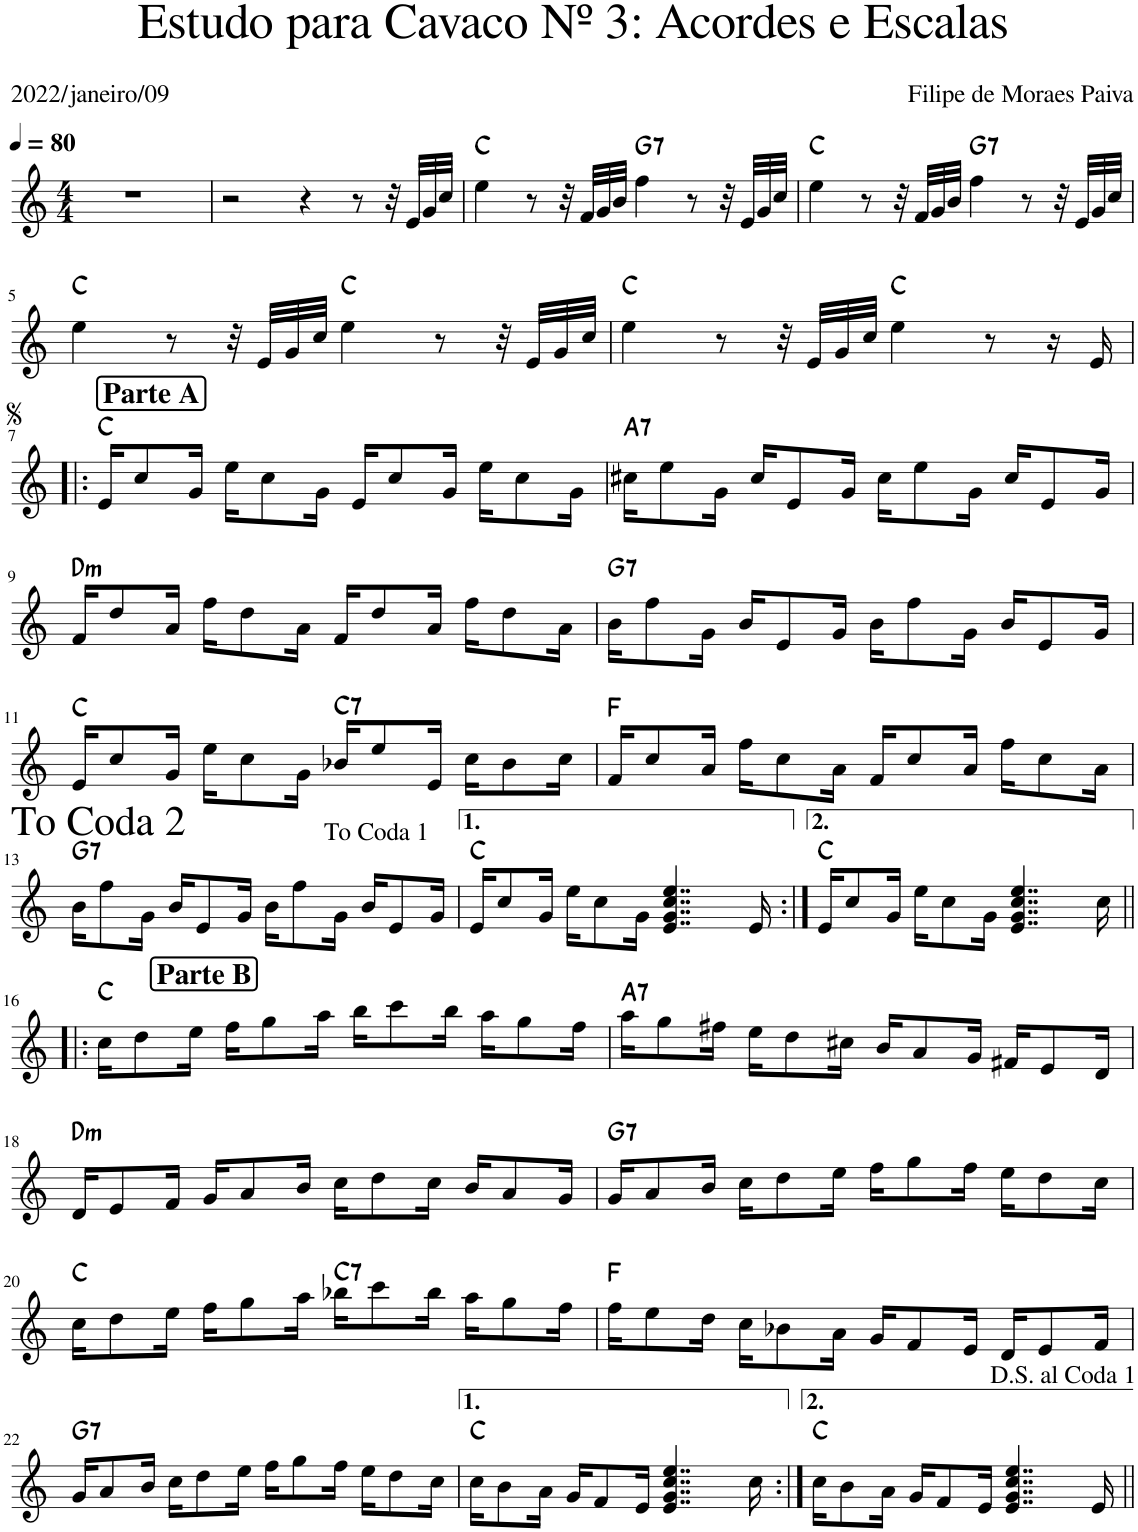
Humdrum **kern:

**kern	**kern	**dynam	**harte	**kern	**kern	**dynam	**harte	**kern	**harte	**kern	**harte
*part6	*part5	*part5	*part5	*part4	*part3	*part3	*part3	*part2	*part2	*part1	*part1
*staff6	*staff5	*staff5	*	*staff4	*staff3	*staff3	*	*staff2	*	*staff1	*
*I"Intro	*I"Intro	*	*	*I"P G	*I"P M	*	*	*I"PA2	*	*I"P A	*
*I'Int	*I'Int	*	*	*I'P G	*I'P M	*	*	*I'PA2	*	*I'P A	*
*stria5	*stria5	*	*	*stria5	*stria5	*	*	*stria5	*	*	*
*clefFv4	*clefGv2	*	*	*clefFv4	*clefGv2	*	*	*clefG2	*	*clefG2	*
*	*	*	*	*	*	*	*	*ITrd1c2	*	*	*
*k[]	*k[]	*	*	*k[]	*k[]	*	*	*k[]	*	*k[]	*
*M4/4	*M4/4	*	*	*M4/4	*M4/4	*	*	*M4/4	*	*M4/4	*
*MM80	*MM80	*	*	*MM80	*MM80	*	*	*MM80	*	*MM80	*
=1	=1	=1	=1	=1	=1	=1	=1	=1	=1	=1	=1
1r	1r	.	.	1r	1r	.	.	1r	.	1r	.
=2	=2	=2	=2	=2	=2	=2	=2	=2	=2	=2	=2
1r	1r	.	.	1r	1r	.	.	2r	.	2r	.
.	.	.	.	.	.	.	.	4r	.	4r	.
.	.	.	.	.	.	.	.	8r	.	8r	.
.	.	.	.	.	.	.	.	32r	.	32r	.
.	.	.	.	.	.	.	.	32e/LLL	.	32e/LLL	.
.	.	.	.	.	.	.	.	32g/	.	32g/	.
.	.	.	.	.	.	.	.	32cc/JJJ	.	32cc/JJJ	.
=3	=3	=3	=3	=3	=3	=3	=3	=3	=3	=3	=3
!	!	!LO:DY:b	!	!	!	!	!	!	!	!	!
4C	16r	p	C:maj	4C	1r	.	.	4ee	C:maj	4ee\	C:maj
.	8g\ 8cc\ 8ee\L	.	.	.	.	.	.	.	.	.	.
.	[16g\ [16cc\ [16ee\Jk	.	.	.	.	.	.	.	.	.	.
8.CC/L	8g]\ 8cc]\ 8ee]\L	.	.	8.CC/L	.	.	.	8r	.	8r	.
.	[8g\ [8cc\ [8ee\J	.	.	.	.	.	.	32r	.	32r	.
.	.	.	.	.	.	.	.	32f/LLL	.	32f/LLL	.
16EE/Jk	.	.	.	16EE/Jk	.	.	.	32g/	.	32g/	.
.	.	.	.	.	.	.	.	32b/JJJ	.	32b/JJJ	.
!	!	!	!LO:H:kt=7	!	!	!	!	!	!LO:H:kt=7	!	!LO:H:kt=7
4GG	8g]\ 8cc]\ 8ee]\L	.	G:7	4GG	.	.	.	4ff	G:7	4ff\	G:7
.	[8g\ [8b\ [8dd\ [8ff\J	.	.	.	.	.	.	.	.	.	.
8.GGG/L	16g]\ 16b]\ 16dd]\ 16ff]\KL	.	.	8.GGG/L	.	.	.	8r	.	8r	.
.	8.g\ 8.b\ 8.dd\ 8.ff\J	.	.	.	.	.	.	.	.	.	.
.	.	.	.	.	.	.	.	32r	.	32r	.
.	.	.	.	.	.	.	.	32e/LLL	.	32e/LLL	.
16BBB/Jk	.	.	.	16BBB/Jk	.	.	.	32g/	.	32g/	.
.	.	.	.	.	.	.	.	32cc/JJJ	.	32cc/JJJ	.
=4	=4	=4	=4	=4	=4	=4	=4	=4	=4	=4	=4
!	!	!LO:DY:b	!	!	!	!	!	!	!	!	!
4C	16r	p	C:maj	4C	1r	.	.	4ee	C:maj	4ee\	C:maj
.	8g\ 8cc\ 8ee\L	.	.	.	.	.	.	.	.	.	.
.	[16g\ [16cc\ [16ee\Jk	.	.	.	.	.	.	.	.	.	.
8.CC/L	8g]\ 8cc]\ 8ee]\L	.	.	8.CC/L	.	.	.	8r	.	8r	.
.	[8g\ [8cc\ [8ee\J	.	.	.	.	.	.	32r	.	32r	.
.	.	.	.	.	.	.	.	32f/LLL	.	32f/LLL	.
16EE/Jk	.	.	.	16EE/Jk	.	.	.	32g/	.	32g/	.
.	.	.	.	.	.	.	.	32b/JJJ	.	32b/JJJ	.
!	!	!	!LO:H:kt=7	!	!	!	!	!	!LO:H:kt=7	!	!LO:H:kt=7
4GG	8g]\ 8cc]\ 8ee]\L	.	G:7	4GG	.	.	.	4ff	G:7	4ff\	G:7
.	[8g\ [8b\ [8dd\ [8ff\J	.	.	.	.	.	.	.	.	.	.
8.GGG/L	16g]\ 16b]\ 16dd]\ 16ff]\KL	.	.	8.GGG/L	.	.	.	8r	.	8r	.
.	8.g\ 8.b\ 8.dd\ 8.ff\J	.	.	.	.	.	.	.	.	.	.
.	.	.	.	.	.	.	.	32r	.	32r	.
.	.	.	.	.	.	.	.	32e/LLL	.	32e/LLL	.
16BBB/Jk	.	.	.	16BBB/Jk	.	.	.	32g/	.	32g/	.
.	.	.	.	.	.	.	.	32cc/JJJ	.	32cc/JJJ	.
!!LO:LB:g=z
=5	=5	=5	=5	=5	=5	=5	=5	=5	=5	=5	=5
!	!	!LO:DY:b	!	!	!	!	!	!	!	!	!
4C	16r	p	C:maj	4C	1r	.	.	4ee	C:maj	4ee\	C:maj
.	8g\ 8cc\ 8ee\L	.	.	.	.	.	.	.	.	.	.
.	[16g\ [16cc\ [16ee\Jk	.	.	.	.	.	.	.	.	.	.
8.CC/L	8g]\ 8cc]\ 8ee]\L	.	.	8.CC/L	.	.	.	8r	.	8r	.
.	[8g\ [8cc\ [8ee\J	.	.	.	.	.	.	32r	.	32r	.
.	.	.	.	.	.	.	.	32e/LLL	.	32e/LLL	.
16EE/Jk	.	.	.	16EE/Jk	.	.	.	32g/	.	32g/	.
.	.	.	.	.	.	.	.	32cc/JJJ	.	32cc/JJJ	.
4C	8g]\ 8cc]\ 8ee]\L	.	.	4C	.	.	.	4ee	C:maj	4ee\	C:maj
.	[8g\ [8cc\ [8ee\J	.	.	.	.	.	.	.	.	.	.
8.CC/L	16g]\ 16cc]\ 16ee]\KL	.	.	8.CC/L	.	.	.	8r	.	8r	.
.	8.g\ 8.cc\ 8.ee\J	.	.	.	.	.	.	.	.	.	.
.	.	.	.	.	.	.	.	32r	.	32r	.
.	.	.	.	.	.	.	.	32e/LLL	.	32e/LLL	.
16EE/Jk	.	.	.	16EE/Jk	.	.	.	32g/	.	32g/	.
.	.	.	.	.	.	.	.	32cc/JJJ	.	32cc/JJJ	.
=6	=6	=6	=6	=6	=6	=6	=6	=6	=6	=6	=6
!	!	!LO:DY:b	!	!	!	!	!	!	!	!	!
4C	16r	p	C:maj	4C	1r	.	.	4ee	C:maj	4ee\	C:maj
.	8g\ 8cc\ 8ee\L	.	.	.	.	.	.	.	.	.	.
.	[16g\ [16cc\ [16ee\Jk	.	.	.	.	.	.	.	.	.	.
8.CC/L	8g]\ 8cc]\ 8ee]\L	.	.	8.CC/L	.	.	.	8r	.	8r	.
.	[8g\ [8cc\ [8ee\J	.	.	.	.	.	.	32r	.	32r	.
.	.	.	.	.	.	.	.	32e/LLL	.	32e/LLL	.
16EE/Jk	.	.	.	16EE/Jk	.	.	.	32g/	.	32g/	.
.	.	.	.	.	.	.	.	32cc/JJJ	.	32cc/JJJ	.
4C	8g]\ 8cc]\ 8ee]\L	.	.	4C	.	.	.	4ee	C:maj	4ee\	C:maj
.	[8g\ [8cc\ [8ee\J	.	.	.	.	.	.	.	.	.	.
8.CC/L	16g]\ 16cc]\ 16ee]\KL	.	.	8.CC/L	.	.	.	8r	.	8r	.
.	8.g\ 8.cc\ 8.ee\J	.	.	.	.	.	.	.	.	.	.
.	.	.	.	.	.	.	.	16r	.	16r	.
16EE/Jk	.	.	.	16EE/Jk	.	.	.	16e	.	16e/	.
!!LO:LB:g=z
!!LO:REH:place=s1:a:B:cj:fs=14:t=Parte A
=7!|:	=7!|:	=7!|:	=7!|:	=7!|:	=7!|:	=7!|:	=7!|:	=7!|:	=7!|:	=7!|:	=7!|:
!	!	!	!	!	!	!LO:DY:b	!	!	!	!	!
1r	1r	.	.	4C	16r	p	C:maj	16e/KL	C:maj	16e/KL	C:maj
.	.	.	.	.	8G\ 8c\ 8e\L	.	.	8cc/	.	8cc/	.
.	.	.	.	.	[16G\ [16c\ [16e\Jk	.	.	16g/Jk	.	16g/Jk	.
.	.	.	.	8.CC/L	8G]\ 8c]\ 8e]\L	.	.	16ee\KL	.	16ee\KL	.
.	.	.	.	.	.	.	.	8cc\	.	8cc\	.
.	.	.	.	.	[8G\ [8c\ [8e\J	.	.	.	.	.	.
.	.	.	.	16EE/Jk	.	.	.	16g\Jk	.	16g\Jk	.
.	.	.	.	4C	8G]\ 8c]\ 8e]\L	.	.	16e/KL	.	16e/KL	.
.	.	.	.	.	.	.	.	8cc/	.	8cc/	.
.	.	.	.	.	[8G\ [8c\ [8e\J	.	.	.	.	.	.
.	.	.	.	.	.	.	.	16g/Jk	.	16g/Jk	.
.	.	.	.	8.CC/L	16G]\ 16c]\ 16e]\KL	.	.	16ee\KL	.	16ee\KL	.
.	.	.	.	.	8.G\ 8.c\ 8.e\J	.	.	8cc\	.	8cc\	.
.	.	.	.	16EE/Jk	.	.	.	16g\Jk	.	16g\Jk	.
=8	=8	=8	=8	=8	=8	=8	=8	=8	=8	=8	=8
!	!	!	!	!	!	!LO:DY:b	!LO:H:kt=7	!	!LO:H:kt=7	!	!LO:H:kt=7
1r	1r	.	.	4AA	16r	p	A:7	16cc#X/KL	A:7	16cc#X\KL	A:7
.	.	.	.	.	8G\ 8A\ 8c#X\ 8e\L	.	.	8ee/	.	8ee\	.
.	.	.	.	.	[16G\ [16A\ [16c#\ [16e\Jk	.	.	16g/Jk	.	16g\Jk	.
.	.	.	.	8.AAA/L	8G]\ 8A]\ 8c#]\ 8e]\L	.	.	16cc#/KL	.	16cc#/KL	.
.	.	.	.	.	.	.	.	8e/	.	8e/	.
.	.	.	.	.	[8G\ [8A\ [8c#\ [8e\J	.	.	.	.	.	.
.	.	.	.	16CC#X/Jk	.	.	.	16g/Jk	.	16g/Jk	.
.	.	.	.	4AA	8G]\ 8A]\ 8c#]\ 8e]\L	.	.	16cc#/KL	.	16cc#\KL	.
.	.	.	.	.	.	.	.	8ee/	.	8ee\	.
.	.	.	.	.	[8G\ [8A\ [8c#\ [8e\J	.	.	.	.	.	.
.	.	.	.	.	.	.	.	16g/Jk	.	16g\Jk	.
.	.	.	.	8.AAA/L	16G]\ 16A]\ 16c#]\ 16e]\KL	.	.	16cc#/KL	.	16cc#/KL	.
.	.	.	.	.	8.G\ 8.A\ 8.c#\ 8.e\J	.	.	8e/	.	8e/	.
.	.	.	.	16CC#/Jk	.	.	.	16g/Jk	.	16g/Jk	.
!!LO:LB:g=z
=9	=9	=9	=9	=9	=9	=9	=9	=9	=9	=9	=9
!	!	!	!	!	!	!LO:DY:b	!LO:H:kt=m	!	!LO:H:kt=m	!	!LO:H:kt=m
1r	1r	.	.	4D	16r	p	D:min	16f/KL	D:min	16f/KL	D:min
.	.	.	.	.	8A\ 8d\ 8f\L	.	.	8dd/	.	8dd/	.
.	.	.	.	.	[16A\ [16d\ [16f\Jk	.	.	16a/Jk	.	16a/Jk	.
.	.	.	.	8.DD/L	8A]\ 8d]\ 8f]\L	.	.	16ff\KL	.	16ff\KL	.
.	.	.	.	.	.	.	.	8dd\	.	8dd\	.
.	.	.	.	.	[8A\ [8d\ [8f\J	.	.	.	.	.	.
.	.	.	.	16FF/Jk	.	.	.	16a\Jk	.	16a\Jk	.
.	.	.	.	4D	8A]\ 8d]\ 8f]\L	.	.	16f/KL	.	16f/KL	.
.	.	.	.	.	.	.	.	8dd/	.	8dd/	.
.	.	.	.	.	[8A\ [8d\ [8f\J	.	.	.	.	.	.
.	.	.	.	.	.	.	.	16a/Jk	.	16a/Jk	.
.	.	.	.	8.DD/L	16A]\ 16d]\ 16f]\KL	.	.	16ff\KL	.	16ff\KL	.
.	.	.	.	.	8.A\ 8.d\ 8.f\J	.	.	8dd\	.	8dd\	.
.	.	.	.	16FF/Jk	.	.	.	16a\Jk	.	16a\Jk	.
=10	=10	=10	=10	=10	=10	=10	=10	=10	=10	=10	=10
!	!	!	!	!	!	!LO:DY:b	!LO:H:kt=7	!	!LO:H:kt=7	!	!LO:H:kt=7
1r	1r	.	.	4GG	16r	p	G:7	16b/KL	G:7	16b\KL	G:7
.	.	.	.	.	8G\ 8B\ 8d\ 8f\L	.	.	8ff/	.	8ff\	.
.	.	.	.	.	[16G\ [16B\ [16d\ [16f\Jk	.	.	16g/Jk	.	16g\Jk	.
.	.	.	.	8.GGG/L	8G]\ 8B]\ 8d]\ 8f]\L	.	.	16b/KL	.	16b/KL	.
.	.	.	.	.	.	.	.	8e/	.	8e/	.
.	.	.	.	.	[8G\ [8B\ [8d\ [8f\J	.	.	.	.	.	.
.	.	.	.	16BBB/Jk	.	.	.	16g/Jk	.	16g/Jk	.
.	.	.	.	4GG	8G]\ 8B]\ 8d]\ 8f]\L	.	.	16b/KL	.	16b\KL	.
.	.	.	.	.	.	.	.	8ff/	.	8ff\	.
.	.	.	.	.	[8G\ [8B\ [8d\ [8f\J	.	.	.	.	.	.
.	.	.	.	.	.	.	.	16g/Jk	.	16g\Jk	.
.	.	.	.	8.GGG/L	16G]\ 16B]\ 16d]\ 16f]\KL	.	.	16b/KL	.	16b/KL	.
.	.	.	.	.	8.G\ 8.B\ 8.d\ 8.f\J	.	.	8e/	.	8e/	.
.	.	.	.	16BBB/Jk	.	.	.	16g/Jk	.	16g/Jk	.
!!LO:LB:g=z
=11	=11	=11	=11	=11	=11	=11	=11	=11	=11	=11	=11
!	!	!	!	!	!	!LO:DY:b	!	!	!	!	!
1r	1r	.	.	4C	16r	p	C:maj	16e/KL	C:maj	16e/KL	C:maj
.	.	.	.	.	8G\ 8c\ 8e\L	.	.	8cc/	.	8cc/	.
.	.	.	.	.	[16G\ [16c\ [16e\Jk	.	.	16g/Jk	.	16g/Jk	.
.	.	.	.	8.CC/L	8G]\ 8c]\ 8e]\L	.	.	16ee\KL	.	16ee\KL	.
.	.	.	.	.	.	.	.	8cc\	.	8cc\	.
.	.	.	.	.	[8G\ [8c\ [8e\J	.	.	.	.	.	.
.	.	.	.	16EE/Jk	.	.	.	16g\Jk	.	16g\Jk	.
!	!	!	!	!	!	!	!LO:H:kt=7	!	!LO:H:kt=7	!	!LO:H:kt=7
.	.	.	.	4C	8G]\ 8c]\ 8e]\L	.	C:7	16b-X/KL	C:7	16b-X/KL	C:7
.	.	.	.	.	.	.	.	8ee/	.	8ee/	.
.	.	.	.	.	[8G\ [8B-X\ [8c\ [8e\J	.	.	.	.	.	.
.	.	.	.	.	.	.	.	16e/Jk	.	16e/Jk	.
.	.	.	.	8.CC/L	16G]\ 16B-]\ 16c]\ 16e]\KL	.	.	16cc\KL	.	16cc\KL	.
.	.	.	.	.	8.G\ 8.B-\ 8.c\ 8.e\J	.	.	8b-\	.	8b-\	.
.	.	.	.	16EE/Jk	.	.	.	16cc\Jk	.	16cc\Jk	.
=12	=12	=12	=12	=12	=12	=12	=12	=12	=12	=12	=12
!	!	!	!	!	!	!LO:DY:b	!	!	!	!	!
1r	1r	.	.	4FF	16r	p	F:maj	16f/KL	F:maj	16f/KL	F:maj
.	.	.	.	.	8F/ 8A/ 8c/L	.	.	8cc/	.	8cc/	.
.	.	.	.	.	[16F/ [16A/ [16c/Jk	.	.	16a/Jk	.	16a/Jk	.
.	.	.	.	8.FFF/L	8F]/ 8A]/ 8c]/L	.	.	16ff\KL	.	16ff\KL	.
.	.	.	.	.	.	.	.	8cc\	.	8cc\	.
.	.	.	.	.	[8F/ [8A/ [8c/J	.	.	.	.	.	.
.	.	.	.	16AAA/Jk	.	.	.	16a\Jk	.	16a\Jk	.
.	.	.	.	4FF	8F]/ 8A]/ 8c]/L	.	.	16f/KL	.	16f/KL	.
.	.	.	.	.	.	.	.	8cc/	.	8cc/	.
.	.	.	.	.	[8F/ [8A/ [8c/J	.	.	.	.	.	.
.	.	.	.	.	.	.	.	16a/Jk	.	16a/Jk	.
.	.	.	.	8.FFF/L	16F]/ 16A]/ 16c]/KL	.	.	16ff\KL	.	16ff\KL	.
.	.	.	.	.	8.F/ 8.A/ 8.c/J	.	.	8cc\	.	8cc\	.
.	.	.	.	16AAA/Jk	.	.	.	16a\Jk	.	16a\Jk	.
!!LO:LB:g=z
=13	=13	=13	=13	=13	=13	=13	=13	=13	=13	=13	=13
!	!	!	!	!	!	!LO:DY:b	!LO:H:kt=7	!	!LO:H:kt=7	!	!LO:H:kt=7
1r	1r	.	.	4GG	16r	p	G:7	16b/KL	G:7	16b\KL	G:7
.	.	.	.	.	8G\ 8B\ 8d\ 8f\L	.	.	8ff/	.	8ff\	.
.	.	.	.	.	[16G\ [16B\ [16d\ [16f\Jk	.	.	16g/Jk	.	16g\Jk	.
.	.	.	.	8.GGG/L	8G]\ 8B]\ 8d]\ 8f]\L	.	.	16b/KL	.	16b/KL	.
.	.	.	.	.	.	.	.	8e/	.	8e/	.
.	.	.	.	.	[8G\ [8B\ [8d\ [8f\J	.	.	.	.	.	.
.	.	.	.	16BBB/Jk	.	.	.	16g/Jk	.	16g/Jk	.
.	.	.	.	4GG	8G]\ 8B]\ 8d]\ 8f]\L	.	.	16b/KL	.	16b\KL	.
.	.	.	.	.	.	.	.	8ff/	.	8ff\	.
.	.	.	.	.	[8G\ [8B\ [8d\ [8f\J	.	.	.	.	.	.
.	.	.	.	.	.	.	.	16g/Jk	.	16g\Jk	.
.	.	.	.	8.GGG/L	16G]\ 16B]\ 16d]\ 16f]\KL	.	.	16b/KL	.	16b/KL	.
.	.	.	.	.	8.G\ 8.B\ 8.d\ 8.f\J	.	.	8e/	.	8e/	.
.	.	.	.	16BBB/Jk	.	.	.	16g/Jk	.	16g/Jk	.
!	!	!	!	!	!	!	!	!	!	!LO:TX:a:t=To Coda 1	!
=14	=14	=14	=14	=14	=14	=14	=14	=14	=14	=14	=14
!	!	!	!	!	!	!LO:DY:b	!	!	!	!	!
1r	1r	.	.	4C	16r	p	C:maj	16e/KL	C:maj	16e/KL	C:maj
.	.	.	.	.	8G\ 8c\ 8e\L	.	.	8cc/	.	8cc/	.
.	.	.	.	.	[16G\ [16c\ [16e\Jk	.	.	16g/Jk	.	16g/Jk	.
.	.	.	.	8.CC/L	8G]\ 8c]\ 8e]\L	.	.	16ee\KL	.	16ee\KL	.
.	.	.	.	.	.	.	.	8cc\	.	8cc\	.
.	.	.	.	.	[8G\ [8c\ [8e\J	.	.	.	.	.	.
.	.	.	.	16EE/Jk	.	.	.	16g\Jk	.	16g\Jk	.
.	.	.	.	4C	8G]\ 8c]\ 8e]\L	.	.	8e 8g 8cc 8ee	.	4..e/ 4..g/ 4..cc/ 4..ee/	.
.	.	.	.	.	[8G\ [8c\ [8e\J	.	.	8r	.	.	.
.	.	.	.	8.CC/L	16G]\ 16c]\ 16e]\KL	.	.	8r	.	.	.
.	.	.	.	.	8.G\ 8.c\ 8.e\J	.	.	.	.	.	.
.	.	.	.	.	.	.	.	16r	.	.	.
.	.	.	.	16EE/Jk	.	.	.	16e	.	16e/	.
=15:|!	=15:|!	=15:|!	=15:|!	=15:|!	=15:|!	=15:|!	=15:|!	=15:|!	=15:|!	=15:|!	=15:|!
!	!	!	!	!	!	!LO:DY:b	!	!	!	!	!
1r	1r	.	.	4C	16r	p	C:maj	16e/KL	C:maj	16e/KL	C:maj
.	.	.	.	.	8G\ 8c\ 8e\L	.	.	8cc/	.	8cc/	.
.	.	.	.	.	[16G\ [16c\ [16e\Jk	.	.	16g/Jk	.	16g/Jk	.
.	.	.	.	8.CC/L	8G]\ 8c]\ 8e]\L	.	.	16ee\KL	.	16ee\KL	.
.	.	.	.	.	.	.	.	8cc\	.	8cc\	.
.	.	.	.	.	[8G\ [8c\ [8e\J	.	.	.	.	.	.
.	.	.	.	16EE/Jk	.	.	.	16g\Jk	.	16g\Jk	.
.	.	.	.	4C	8G]\ 8c]\ 8e]\L	.	.	8e 8g 8cc 8ee	.	4..e/ 4..g/ 4..cc/ 4..ee/	.
.	.	.	.	.	[8G\ [8c\ [8e\J	.	.	8r	.	.	.
.	.	.	.	8.CC/L	16G]\ 16c]\ 16e]\KL	.	.	8r	.	.	.
.	.	.	.	.	8.G\ 8.c\ 8.e\J	.	.	.	.	.	.
.	.	.	.	.	.	.	.	16r	.	.	.
.	.	.	.	16EE/Jk	.	.	.	16cc	.	16cc\	.
!!LO:LB:g=z
!!LO:REH:place=s1:a:B:cj:fs=14:t=Parte B
=16!|:	=16!|:	=16!|:	=16!|:	=16!|:	=16!|:	=16!|:	=16!|:	=16!|:	=16!|:	=16!|:	=16!|:
!	!	!	!	!	!	!LO:DY:b	!	!	!	!	!
1r	1r	.	.	4C	16r	p	C:maj	16cc\KL	C:maj	16cc\KL	C:maj
.	.	.	.	.	8G\ 8c\ 8e\L	.	.	8dd\	.	8dd\	.
.	.	.	.	.	[16G\ [16c\ [16e\Jk	.	.	16ee\Jk	.	16ee\Jk	.
.	.	.	.	8.CC/L	8G]\ 8c]\ 8e]\L	.	.	16ff\KL	.	16ff\KL	.
.	.	.	.	.	.	.	.	8gg\	.	8gg\	.
.	.	.	.	.	[8G\ [8c\ [8e\J	.	.	.	.	.	.
.	.	.	.	16EE/Jk	.	.	.	16aa\Jk	.	16aa\Jk	.
.	.	.	.	4C	8G]\ 8c]\ 8e]\L	.	.	16bb\KL	.	16bb\KL	.
.	.	.	.	.	.	.	.	8ccc\	.	8ccc\	.
.	.	.	.	.	[8G\ [8c\ [8e\J	.	.	.	.	.	.
.	.	.	.	.	.	.	.	16bb\Jk	.	16bb\Jk	.
.	.	.	.	8.CC/L	16G]\ 16c]\ 16e]\KL	.	.	16aa\KL	.	16aa\KL	.
.	.	.	.	.	8.G\ 8.c\ 8.e\J	.	.	8gg\	.	8gg\	.
.	.	.	.	16EE/Jk	.	.	.	16ff\Jk	.	16ff\Jk	.
=17	=17	=17	=17	=17	=17	=17	=17	=17	=17	=17	=17
!	!	!	!	!	!	!LO:DY:b	!LO:H:kt=7	!	!LO:H:kt=7	!	!LO:H:kt=7
1r	1r	.	.	4AA	16r	p	A:7	16aa\KL	A:7	16aa\KL	A:7
.	.	.	.	.	8G\ 8A\ 8c#X\ 8e\L	.	.	8gg\	.	8gg\	.
.	.	.	.	.	[16G\ [16A\ [16c#\ [16e\Jk	.	.	16ff#X\Jk	.	16ff#X\Jk	.
.	.	.	.	8.AAA/L	8G]\ 8A]\ 8c#]\ 8e]\L	.	.	16ee\KL	.	16ee\KL	.
.	.	.	.	.	.	.	.	8dd\	.	8dd\	.
.	.	.	.	.	[8G\ [8A\ [8c#\ [8e\J	.	.	.	.	.	.
.	.	.	.	16CC#X/Jk	.	.	.	16cc#X\Jk	.	16cc#X\Jk	.
.	.	.	.	4AA	8G]\ 8A]\ 8c#]\ 8e]\L	.	.	16b/KL	.	16b/KL	.
.	.	.	.	.	.	.	.	8a/	.	8a/	.
.	.	.	.	.	[8G\ [8A\ [8c#\ [8e\J	.	.	.	.	.	.
.	.	.	.	.	.	.	.	16g/Jk	.	16g/Jk	.
.	.	.	.	8.AAA/L	16G]\ 16A]\ 16c#]\ 16e]\KL	.	.	16f#X/KL	.	16f#X/KL	.
.	.	.	.	.	8.G\ 8.A\ 8.c#\ 8.e\J	.	.	8e/	.	8e/	.
.	.	.	.	16CC#/Jk	.	.	.	16d/Jk	.	16d/Jk	.
!!LO:LB:g=z
=18	=18	=18	=18	=18	=18	=18	=18	=18	=18	=18	=18
!	!	!	!	!	!	!LO:DY:b	!LO:H:kt=m	!	!LO:H:kt=m	!	!LO:H:kt=m
1r	1r	.	.	4D	16r	p	D:min	16d/KL	D:min	16d/KL	D:min
.	.	.	.	.	8A\ 8d\ 8f\L	.	.	8e/	.	8e/	.
.	.	.	.	.	[16A\ [16d\ [16f\Jk	.	.	16f/Jk	.	16f/Jk	.
.	.	.	.	8.DD/L	8A]\ 8d]\ 8f]\L	.	.	16g/KL	.	16g/KL	.
.	.	.	.	.	.	.	.	8a/	.	8a/	.
.	.	.	.	.	[8A\ [8d\ [8f\J	.	.	.	.	.	.
.	.	.	.	16FF/Jk	.	.	.	16b/Jk	.	16b/Jk	.
.	.	.	.	4D	8A]\ 8d]\ 8f]\L	.	.	16cc\KL	.	16cc\KL	.
.	.	.	.	.	.	.	.	8dd\	.	8dd\	.
.	.	.	.	.	[8A\ [8d\ [8f\J	.	.	.	.	.	.
.	.	.	.	.	.	.	.	16cc\Jk	.	16cc\Jk	.
.	.	.	.	8.DD/L	16A]\ 16d]\ 16f]\KL	.	.	16b/KL	.	16b/KL	.
.	.	.	.	.	8.A\ 8.d\ 8.f\J	.	.	8a/	.	8a/	.
.	.	.	.	16FF/Jk	.	.	.	16g/Jk	.	16g/Jk	.
=19	=19	=19	=19	=19	=19	=19	=19	=19	=19	=19	=19
!	!	!	!	!	!	!LO:DY:b	!LO:H:kt=7	!	!LO:H:kt=7	!	!LO:H:kt=7
1r	1r	.	.	4GG	16r	p	G:7	16g/KL	G:7	16g/KL	G:7
.	.	.	.	.	8G\ 8B\ 8d\ 8f\L	.	.	8a/	.	8a/	.
.	.	.	.	.	[16G\ [16B\ [16d\ [16f\Jk	.	.	16b/Jk	.	16b/Jk	.
.	.	.	.	8.GGG/L	8G]\ 8B]\ 8d]\ 8f]\L	.	.	16cc\KL	.	16cc\KL	.
.	.	.	.	.	.	.	.	8dd\	.	8dd\	.
.	.	.	.	.	[8G\ [8B\ [8d\ [8f\J	.	.	.	.	.	.
.	.	.	.	16BBB/Jk	.	.	.	16ee\Jk	.	16ee\Jk	.
.	.	.	.	4GG	8G]\ 8B]\ 8d]\ 8f]\L	.	.	16ff\KL	.	16ff\KL	.
.	.	.	.	.	.	.	.	8gg\	.	8gg\	.
.	.	.	.	.	[8G\ [8B\ [8d\ [8f\J	.	.	.	.	.	.
.	.	.	.	.	.	.	.	16ff\Jk	.	16ff\Jk	.
.	.	.	.	8.GGG/L	16G]\ 16B]\ 16d]\ 16f]\KL	.	.	16ee\KL	.	16ee\KL	.
.	.	.	.	.	8.G\ 8.B\ 8.d\ 8.f\J	.	.	8dd\	.	8dd\	.
.	.	.	.	16BBB/Jk	.	.	.	16cc\Jk	.	16cc\Jk	.
!!LO:LB:g=z
=20	=20	=20	=20	=20	=20	=20	=20	=20	=20	=20	=20
!	!	!	!	!	!	!LO:DY:b	!	!	!	!	!
1r	1r	.	.	4C	16r	p	C:maj	16cc\KL	C:maj	16cc\KL	C:maj
.	.	.	.	.	8G\ 8c\ 8e\L	.	.	8dd\	.	8dd\	.
.	.	.	.	.	[16G\ [16c\ [16e\Jk	.	.	16ee\Jk	.	16ee\Jk	.
.	.	.	.	8.CC/L	8G]\ 8c]\ 8e]\L	.	.	16ff\KL	.	16ff\KL	.
.	.	.	.	.	.	.	.	8gg\	.	8gg\	.
.	.	.	.	.	[8G\ [8c\ [8e\J	.	.	.	.	.	.
.	.	.	.	16EE/Jk	.	.	.	16aa\Jk	.	16aa\Jk	.
!	!	!	!	!	!	!	!LO:H:kt=7	!	!LO:H:kt=7	!	!LO:H:kt=7
.	.	.	.	4C	8G]\ 8c]\ 8e]\L	.	C:7	16bb-X\KL	C:7	16bb-X\KL	C:7
.	.	.	.	.	.	.	.	8ccc\	.	8ccc\	.
.	.	.	.	.	[8G\ [8B-X\ [8c\ [8e\J	.	.	.	.	.	.
.	.	.	.	.	.	.	.	16bb-\Jk	.	16bb-\Jk	.
.	.	.	.	8.CC/L	16G]\ 16B-]\ 16c]\ 16e]\KL	.	.	16aa\KL	.	16aa\KL	.
.	.	.	.	.	8.G\ 8.B-\ 8.c\ 8.e\J	.	.	8gg\	.	8gg\	.
.	.	.	.	16EE/Jk	.	.	.	16ff\Jk	.	16ff\Jk	.
=21	=21	=21	=21	=21	=21	=21	=21	=21	=21	=21	=21
!	!	!	!	!	!	!LO:DY:b	!	!	!	!	!
1r	1r	.	.	4FF	16r	p	F:maj	16ff\KL	F:maj	16ff\KL	F:maj
.	.	.	.	.	8F/ 8A/ 8c/L	.	.	8ee\	.	8ee\	.
.	.	.	.	.	[16F/ [16A/ [16c/Jk	.	.	16dd\Jk	.	16dd\Jk	.
.	.	.	.	8.FFF/L	8F]/ 8A]/ 8c]/L	.	.	16cc\KL	.	16cc\KL	.
.	.	.	.	.	.	.	.	8b-X\	.	8b-X\	.
.	.	.	.	.	[8F/ [8A/ [8c/J	.	.	.	.	.	.
.	.	.	.	16AAA/Jk	.	.	.	16a\Jk	.	16a\Jk	.
.	.	.	.	4FF	8F]/ 8A]/ 8c]/L	.	.	16g/KL	.	16g/KL	.
.	.	.	.	.	.	.	.	8f/	.	8f/	.
.	.	.	.	.	[8F/ [8A/ [8c/J	.	.	.	.	.	.
.	.	.	.	.	.	.	.	16e/Jk	.	16e/Jk	.
.	.	.	.	8.FFF/L	16F]/ 16A]/ 16c]/KL	.	.	16d/KL	.	16d/KL	.
.	.	.	.	.	8.F/ 8.A/ 8.c/J	.	.	8e/	.	8e/	.
.	.	.	.	16AAA/Jk	.	.	.	16f/Jk	.	16f/Jk	.
!!LO:LB:g=z
=22	=22	=22	=22	=22	=22	=22	=22	=22	=22	=22	=22
!	!	!	!	!	!	!LO:DY:b	!LO:H:kt=7	!	!LO:H:kt=7	!	!LO:H:kt=7
1r	1r	.	.	4GG	16r	p	G:7	16g/KL	G:7	16g/KL	G:7
.	.	.	.	.	8G\ 8B\ 8d\ 8f\L	.	.	8a/	.	8a/	.
.	.	.	.	.	[16G\ [16B\ [16d\ [16f\Jk	.	.	16b/Jk	.	16b/Jk	.
.	.	.	.	8.GGG/L	8G]\ 8B]\ 8d]\ 8f]\L	.	.	16cc\KL	.	16cc\KL	.
.	.	.	.	.	.	.	.	8dd\	.	8dd\	.
.	.	.	.	.	[8G\ [8B\ [8d\ [8f\J	.	.	.	.	.	.
.	.	.	.	16BBB/Jk	.	.	.	16ee\Jk	.	16ee\Jk	.
.	.	.	.	4GG	8G]\ 8B]\ 8d]\ 8f]\L	.	.	16ff\KL	.	16ff\KL	.
.	.	.	.	.	.	.	.	8gg\	.	8gg\	.
.	.	.	.	.	[8G\ [8B\ [8d\ [8f\J	.	.	.	.	.	.
.	.	.	.	.	.	.	.	16ff\Jk	.	16ff\Jk	.
.	.	.	.	8.GGG/L	16G]\ 16B]\ 16d]\ 16f]\KL	.	.	16ee\KL	.	16ee\KL	.
.	.	.	.	.	8.G\ 8.B\ 8.d\ 8.f\J	.	.	8dd\	.	8dd\	.
.	.	.	.	16BBB/Jk	.	.	.	16cc\Jk	.	16cc\Jk	.
=23	=23	=23	=23	=23	=23	=23	=23	=23	=23	=23	=23
!	!	!	!	!	!	!LO:DY:b	!	!	!	!	!
1r	1r	.	.	4C	16r	p	C:maj	16cc\KL	C:maj	16cc\KL	C:maj
.	.	.	.	.	8G\ 8c\ 8e\L	.	.	8b\	.	8b\	.
.	.	.	.	.	[16G\ [16c\ [16e\Jk	.	.	16a\Jk	.	16a\Jk	.
.	.	.	.	8.CC/L	8G]\ 8c]\ 8e]\L	.	.	16g/KL	.	16g/KL	.
.	.	.	.	.	.	.	.	8f/	.	8f/	.
.	.	.	.	.	[8G\ [8c\ [8e\J	.	.	.	.	.	.
.	.	.	.	16EE/Jk	.	.	.	16e/Jk	.	16e/Jk	.
.	.	.	.	4C	8G]\ 8c]\ 8e]\L	.	.	8e 8g 8cc 8ee	.	4..e/ 4..g/ 4..cc/ 4..ee/	.
.	.	.	.	.	[8G\ [8c\ [8e\J	.	.	8r	.	.	.
.	.	.	.	8.CC/L	16G]\ 16c]\ 16e]\KL	.	.	8r	.	.	.
.	.	.	.	.	8.G\ 8.c\ 8.e\J	.	.	.	.	.	.
.	.	.	.	.	.	.	.	16r	.	.	.
.	.	.	.	16EE/Jk	.	.	.	16cc	.	16cc\	.
=24:|!	=24:|!	=24:|!	=24:|!	=24:|!	=24:|!	=24:|!	=24:|!	=24:|!	=24:|!	=24:|!	=24:|!
!	!	!	!	!	!	!LO:DY:b	!	!	!	!	!
1r	1r	.	.	4C	16r	p	C:maj	16cc\KL	C:maj	16cc\KL	C:maj
.	.	.	.	.	8G\ 8c\ 8e\L	.	.	8b\	.	8b\	.
.	.	.	.	.	[16G\ [16c\ [16e\Jk	.	.	16a\Jk	.	16a\Jk	.
.	.	.	.	8.CC/L	8G]\ 8c]\ 8e]\L	.	.	16g/KL	.	16g/KL	.
.	.	.	.	.	.	.	.	8f/	.	8f/	.
.	.	.	.	.	[8G\ [8c\ [8e\J	.	.	.	.	.	.
.	.	.	.	16EE/Jk	.	.	.	16e/Jk	.	16e/Jk	.
.	.	.	.	4C	8G]\ 8c]\ 8e]\L	.	.	8e 8g 8cc 8ee	.	4..e/ 4..g/ 4..cc/ 4..ee/	.
.	.	.	.	.	[8G\ [8c\ [8e\J	.	.	8r	.	.	.
.	.	.	.	8.CC/L	16G]\ 16c]\ 16e]\KL	.	.	8r	.	.	.
.	.	.	.	.	8.G\ 8.c\ 8.e\J	.	.	.	.	.	.
.	.	.	.	.	.	.	.	16r	.	.	.
.	.	.	.	16EE/Jk	.	.	.	16e	.	16e/	.
!	!	!	!	!	!	!	!	!	!	!LO:TX:a:t=D.S. al Coda 1	!
=||	=||	=||	=||	=||	=||	=||	=||	=||	=||	=||	=||
*-	*-	*-	*-	*-	*-	*-	*-	*-	*-	*-	*-
